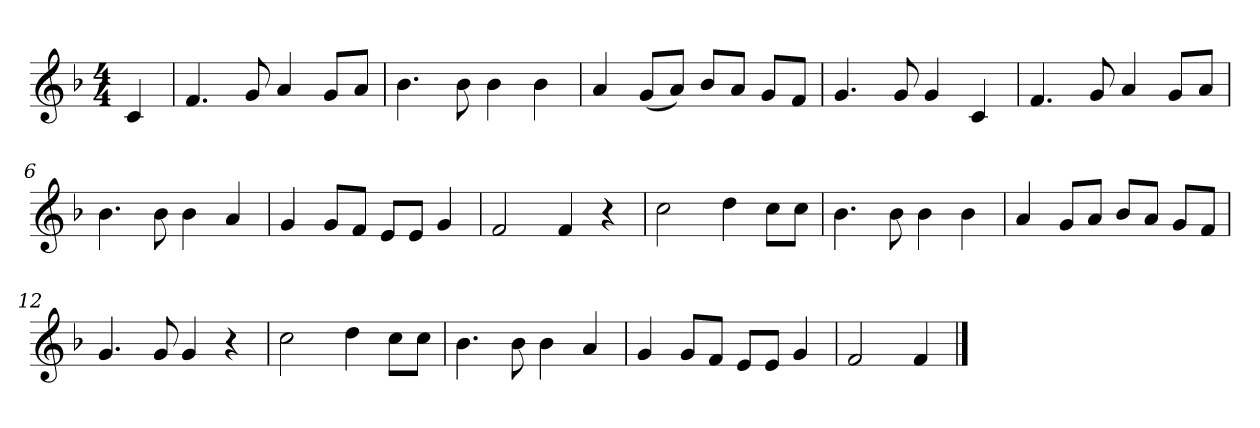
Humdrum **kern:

**kern
*part1
*staff1
*k[b-]
*M4/4
*MM120
=
4c
=1
4.f
8g
4a
8gL
8aJ
=2
4.b-
8b-
4b-
4b-
=3
4a
(8gL
8aJ)
8b-L
8aJ
8gL
8fJ
=4
4.g
8g
4g
4c
=5
4.f
8g
4a
8gL
8aJ
=6
4.b-
8b-
4b-
4a
=7
4g
8gL
8fJ
8eL
8eJ
4g
=8
2f
4f
4r
=9
2cc
4dd
8ccL
8ccJ
=10
4.b-
8b-
4b-
4b-
=11
4a
8gL
8aJ
8b-L
8aJ
8gL
8fJ
=12
4.g
8g
4g
4r
=13
2cc
4dd
8ccL
8ccJ
=14
4.b-
8b-
4b-
4a
=15
4g
8gL
8fJ
8eL
8eJ
4g
=16
2f
4f
==
*-
